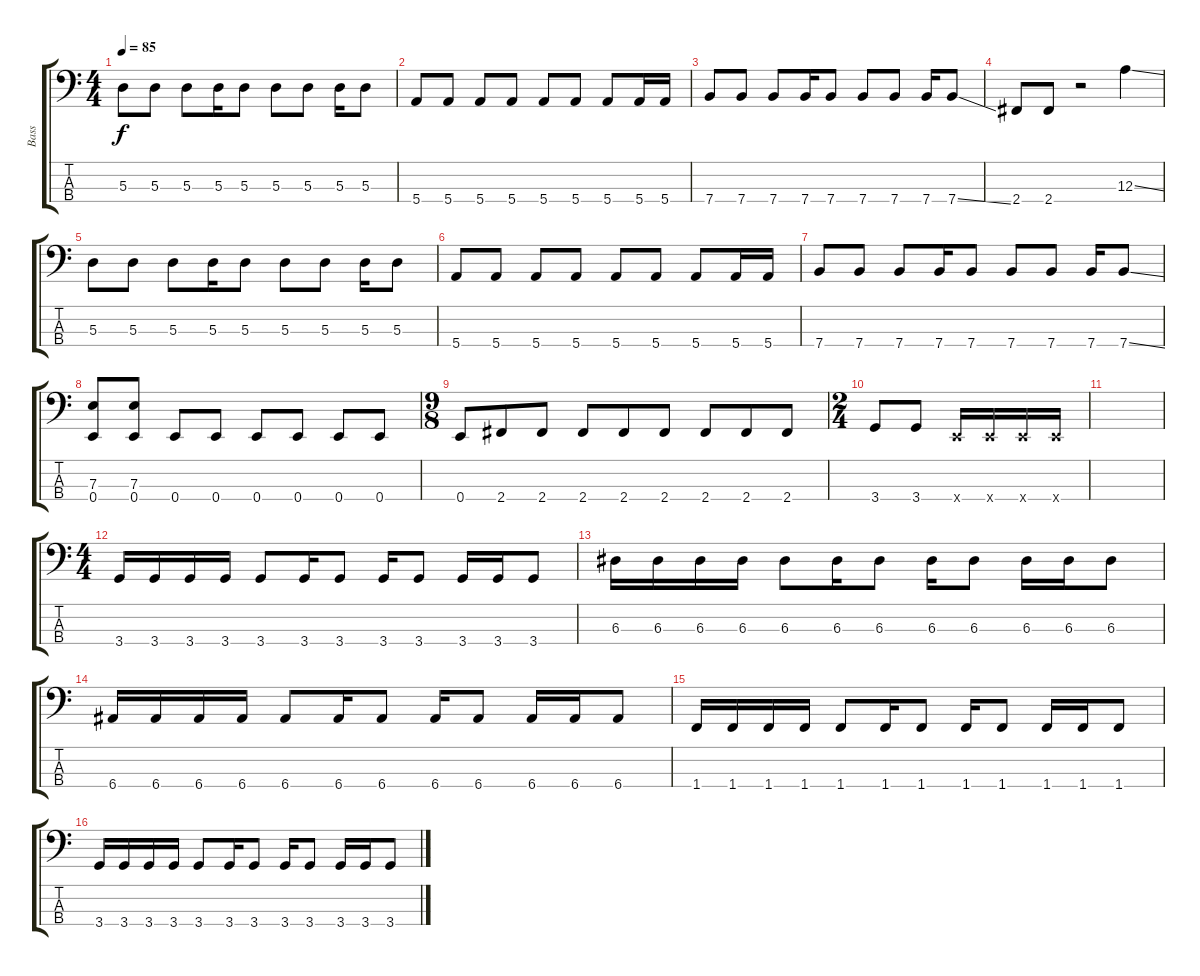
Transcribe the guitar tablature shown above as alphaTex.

\track ("Bass" "Bass") {instrument electricbassfinger}
\staff {score tabs}
\tuning (G2 D2 A1 E1) {hide}
\ts (4 4)
\tempo 85
\clef f4
\ks c
5.3.8{dy f} 5.3.8 5.3.8 5.3.16 5.3.8 5.3.8 5.3.8 5.3.16 5.3.8 |
5.4.8 5.4.8 5.4.8 5.4.8 5.4.8 5.4.8 5.4.8 5.4.16 5.4.16 |
7.4.8 7.4.8 7.4.8 7.4.16 7.4.8 7.4.8 7.4.8 7.4.16 7.4{ss}.8 |
2.4.8 2.4.8 r.2 12.3{ss}.4 |
5.3.8 5.3.8 5.3.8 5.3.16 5.3.8 5.3.8 5.3.8 5.3.16 5.3.8 |
5.4.8 5.4.8 5.4.8 5.4.8 5.4.8 5.4.8 5.4.8 5.4.16 5.4.16 |
7.4.8 7.4.8 7.4.8 7.4.16 7.4.8 7.4.8 7.4.8 7.4.16 7.4{ss}.8 |
(7.3 0.4).8 (7.3 0.4).8 0.4.8 0.4.8 0.4.8 0.4.8 0.4.8 0.4.8 |
\ts (9 8)
0.4.8 2.4.8 2.4.8 2.4.8 2.4.8 2.4.8 2.4.8 2.4.8 2.4.8 |
\ts (2 4)
3.4.8 3.4.8 0.4{x}.16 0.4{x}.16 0.4{x}.16 0.4{x}.16 |
|
\ts (4 4)
3.4.16 3.4.16 3.4.16 3.4.16 3.4.8 3.4.16 3.4.8 3.4.16 3.4.8 3.4.16 3.4.16 3.4.8 |
6.3.16 6.3.16 6.3.16 6.3.16 6.3.8 6.3.16 6.3.8 6.3.16 6.3.8 6.3.16 6.3.16 6.3.8 |
6.4.16 6.4.16 6.4.16 6.4.16 6.4.8 6.4.16 6.4.8 6.4.16 6.4.8 6.4.16 6.4.16 6.4.8 |
1.4.16 1.4.16 1.4.16 1.4.16 1.4.8 1.4.16 1.4.8 1.4.16 1.4.8 1.4.16 1.4.16 1.4.8 |
3.4.16 3.4.16 3.4.16 3.4.16 3.4.8 3.4.16 3.4.8 3.4.16 3.4.8 3.4.16 3.4.16 3.4.8
